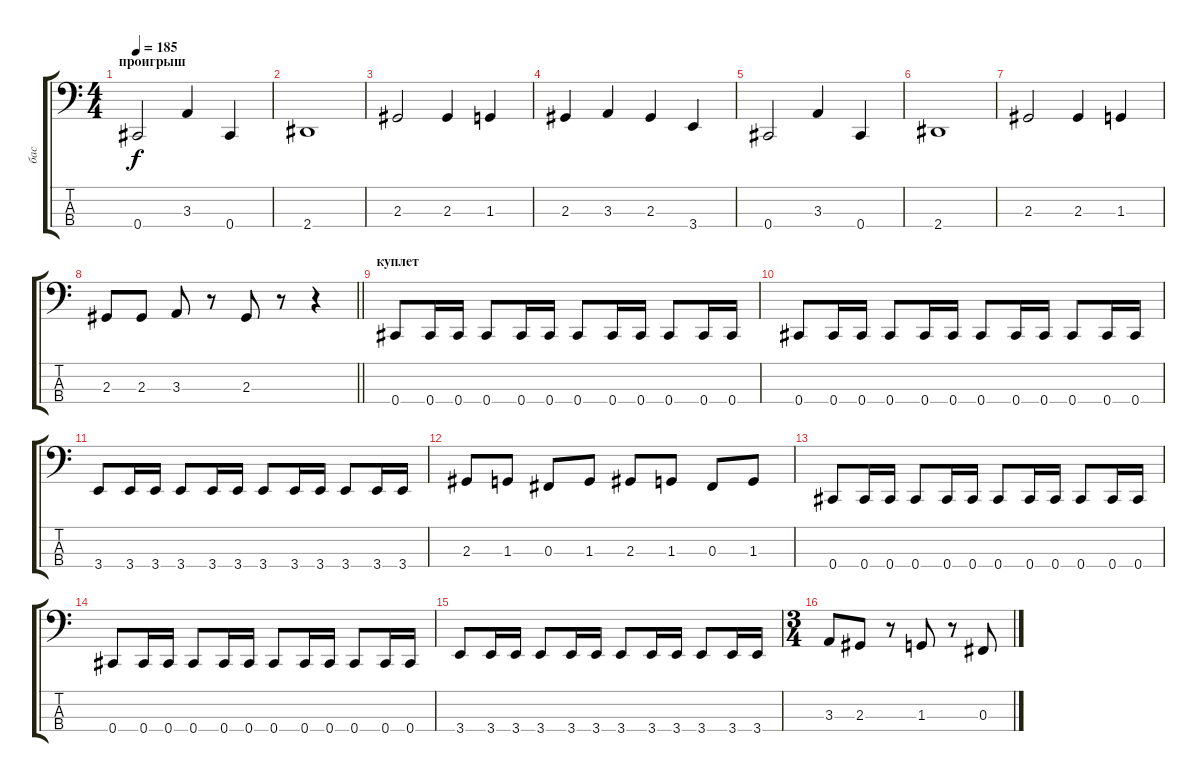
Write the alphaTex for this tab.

\track ("бас" "бас") {instrument electricbassfinger}
\staff {score tabs}
\tuning (E2 B1 Gb1 Db1) {hide}
\ts (4 4)
\section ("" "проигрыш")
\tempo 185
\clef f4
\ks c
0.4.2{dy f} 3.3.4 0.4.4 |
2.4.1 |
2.3.2 2.3.4 1.3.4 |
2.3.4 3.3.4 2.3.4 3.4.4 |
0.4.2 3.3.4 0.4.4 |
2.4.1 |
2.3.2 2.3.4 1.3.4 |
\barLineRight lightlight
2.3.8 2.3.8 3.3.8 r.8 2.3.8 r.8 r.4 |
\section ("" "куплет")
0.4.8 0.4.16 0.4.16 0.4.8 0.4.16 0.4.16 0.4.8 0.4.16 0.4.16 0.4.8 0.4.16 0.4.16 |
0.4.8 0.4.16 0.4.16 0.4.8 0.4.16 0.4.16 0.4.8 0.4.16 0.4.16 0.4.8 0.4.16 0.4.16 |
3.4.8 3.4.16 3.4.16 3.4.8 3.4.16 3.4.16 3.4.8 3.4.16 3.4.16 3.4.8 3.4.16 3.4.16 |
2.3.8 1.3.8 0.3.8 1.3.8 2.3.8 1.3.8 0.3.8 1.3.8 |
0.4.8 0.4.16 0.4.16 0.4.8 0.4.16 0.4.16 0.4.8 0.4.16 0.4.16 0.4.8 0.4.16 0.4.16 |
0.4.8 0.4.16 0.4.16 0.4.8 0.4.16 0.4.16 0.4.8 0.4.16 0.4.16 0.4.8 0.4.16 0.4.16 |
3.4.8 3.4.16 3.4.16 3.4.8 3.4.16 3.4.16 3.4.8 3.4.16 3.4.16 3.4.8 3.4.16 3.4.16 |
\ts (3 4)
3.3.8 2.3.8 r.8 1.3.8 r.8 0.3.8
